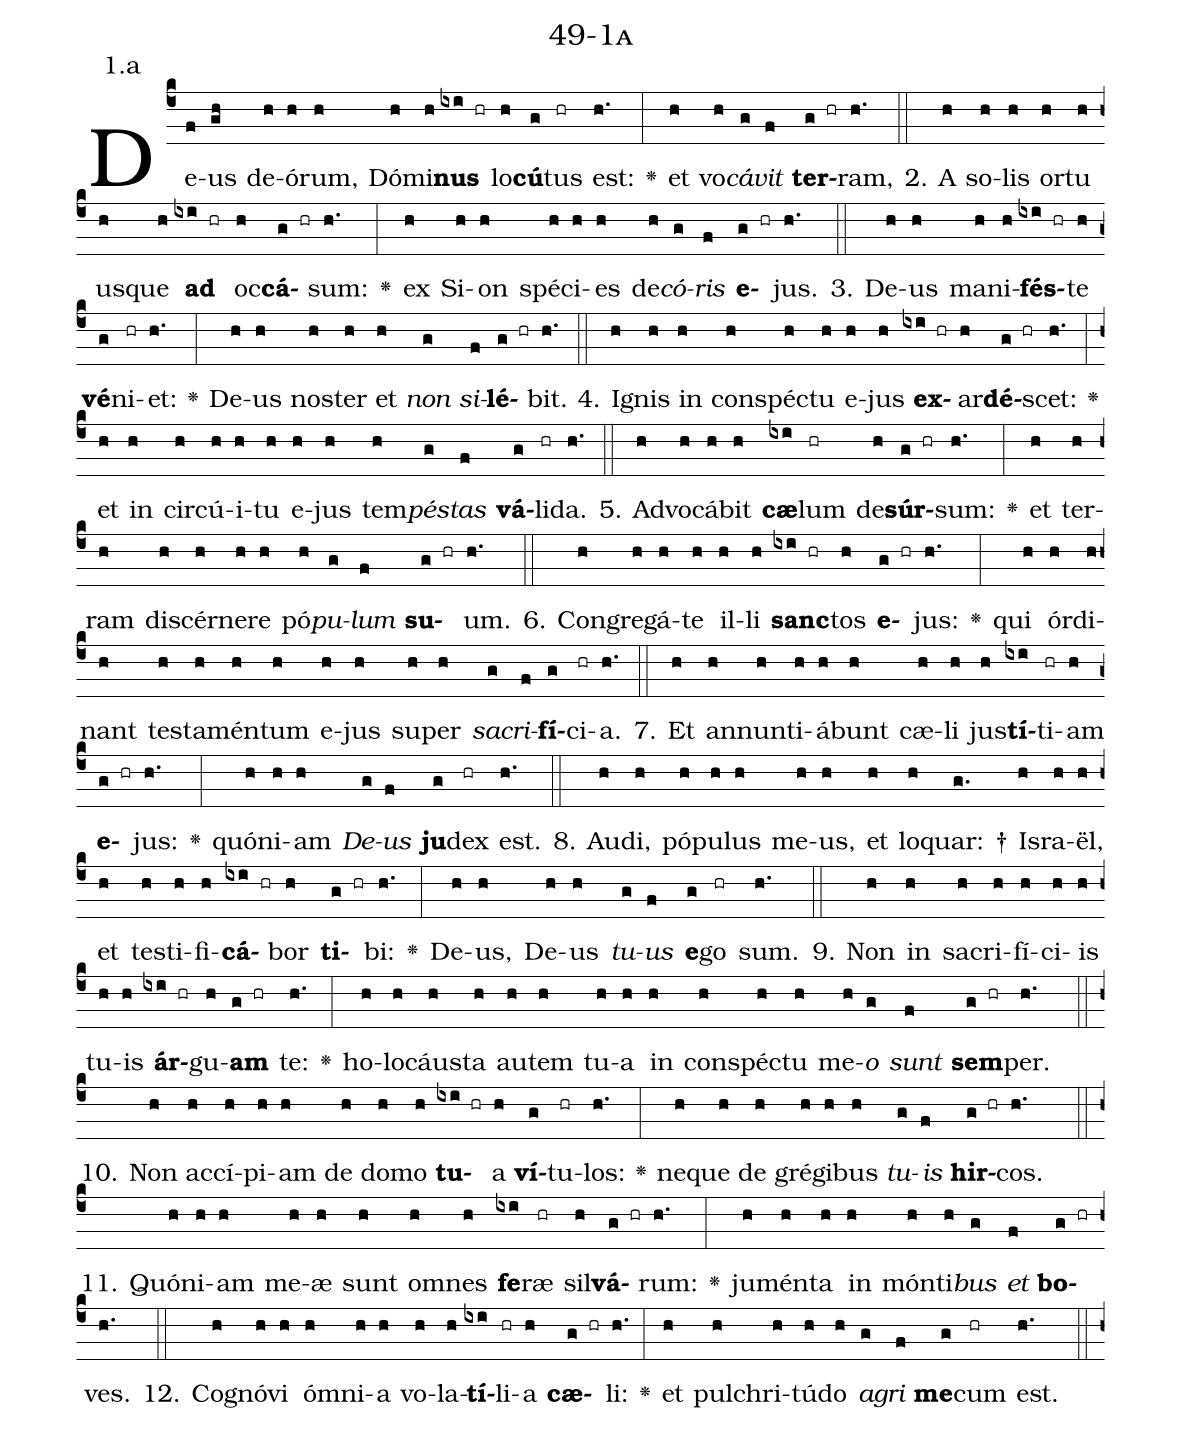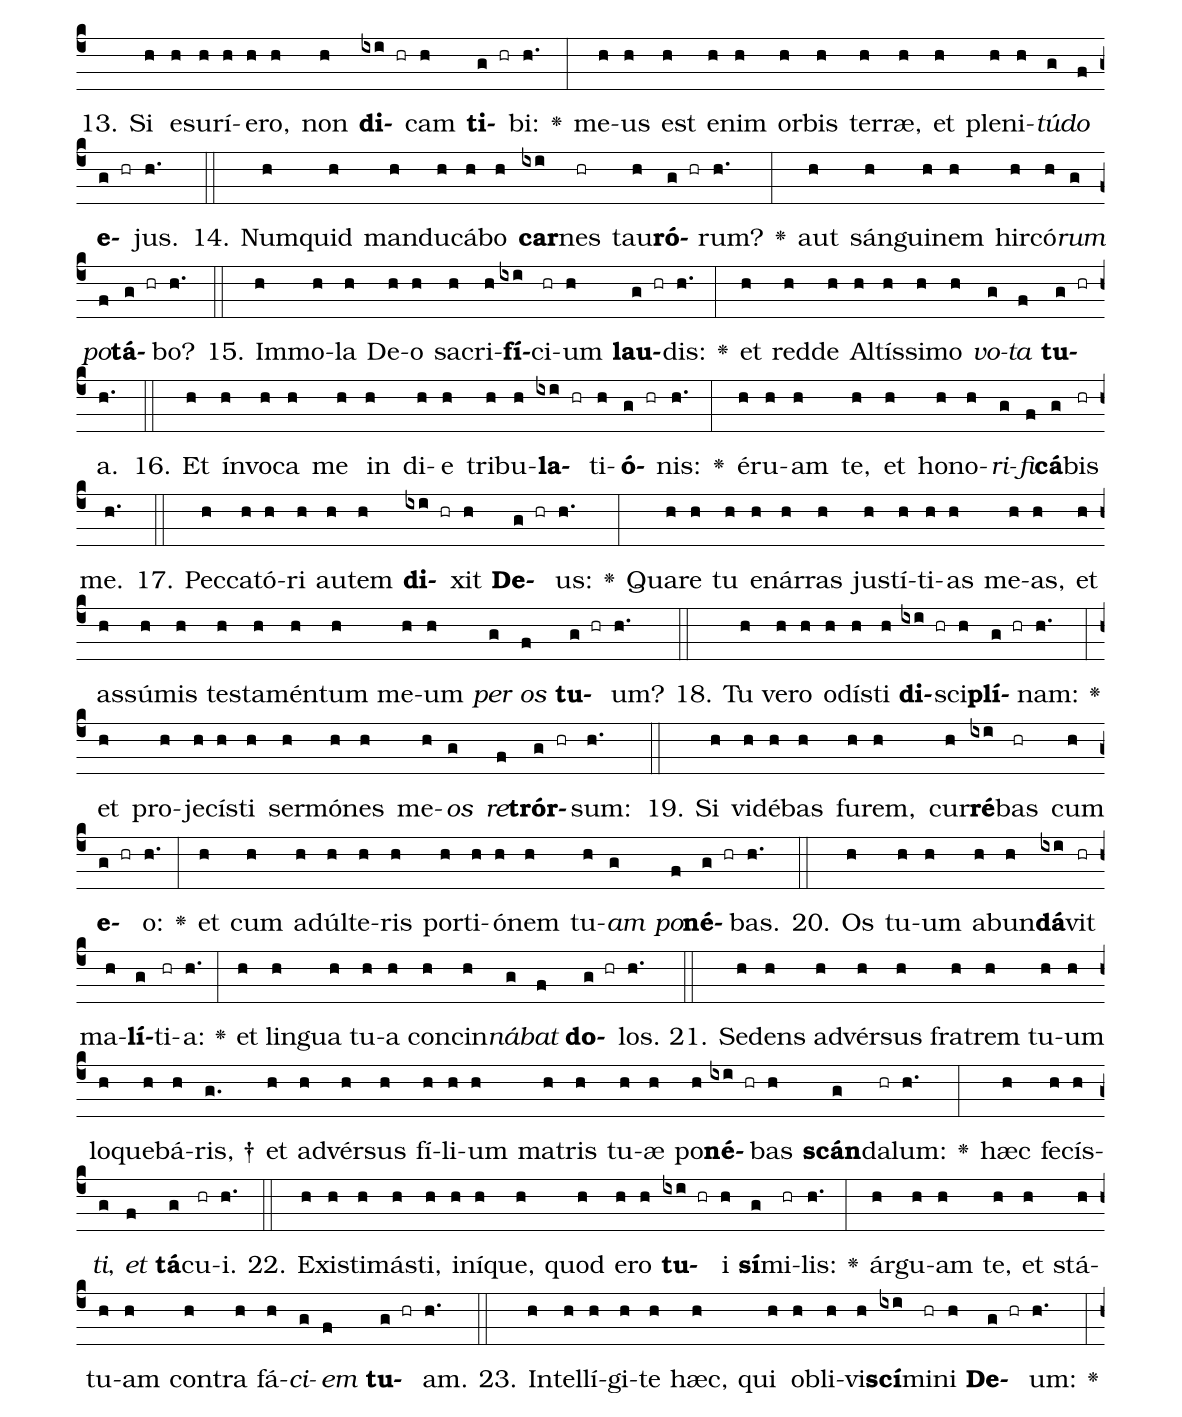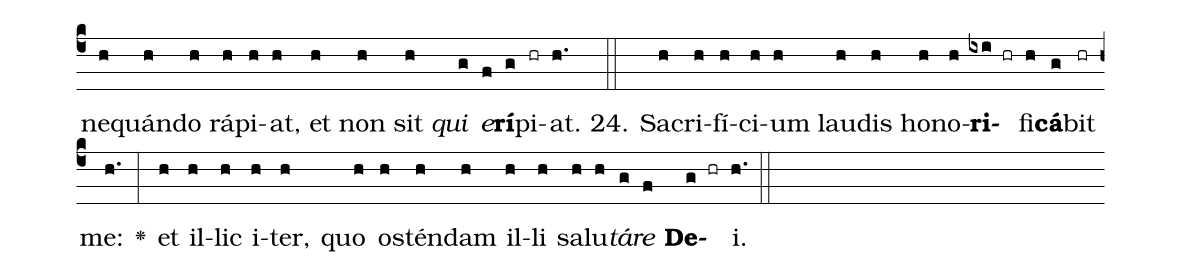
name: 49-1a;
annotation: 1.a;
%%
(c4)De(f)us(gh) de(h)ó(h)rum,(h) Dó(h)mi(h)<b>nus</b>(ixi hr) lo(h)<b>cú</b>(g)tus(hr) est:(h.) <v>\greheightstar</v>(:) et(h) vo(h)<i>cá</i>(g)<i>vit</i>(f) <b>ter</b>(g hr)ram,(h.) (::)
2. A(h) so(h)lis(h) or(h)tu(h) us(h)que(h) <b>ad</b>(ixi hr) oc(h)<b>cá</b>(g hr)sum:(h.) <v>\greheightstar</v>(:) ex(h) Si(h)on(h) spé(h)ci(h)es(h) de(h)<i>có</i>(g)<i>ris</i>(f) <b>e</b>(g hr)jus.(h.) (::)
3. De(h)us(h) ma(h)ni(h)<b>fés</b>(ixi hr)te(h) <b>vé</b>(g)ni(hr)et:(h.) <v>\greheightstar</v>(:) De(h)us(h) nos(h)ter(h) et(h) <i>non</i>(g) <i>si</i>(f)<b>lé</b>(g hr)bit.(h.) (::)
4. I(h)gnis(h) in(h) con(h)spéc(h)tu(h) e(h)jus(h) <b>ex</b>(ixi hr)ar(h)<b>dé</b>(g hr)scet:(h.) <v>\greheightstar</v>(:) et(h) in(h) cir(h)cú(h)i(h)tu(h) e(h)jus(h) tem(h)<i>pés</i>(g)<i>tas</i>(f) <b>vá</b>(g)li(hr)da.(h.) (::)
5. Ad(h)vo(h)cá(h)bit(h) <b>cæ</b>(ixi)lum(hr) de(h)<b>súr</b>(g hr)sum:(h.) <v>\greheightstar</v>(:) et(h) ter(h)ram(h) di(h)scér(h)ne(h)re(h) pó(h)<i>pu</i>(g)<i>lum</i>(f) <b>su</b>(g hr)um.(h.) (::)
6. Con(h)gre(h)gá(h)te(h) il(h)li(h) <b>sanc</b>(ixi hr)tos(h) <b>e</b>(g hr)jus:(h.) <v>\greheightstar</v>(:) qui(h) ór(h)di(h)nant(h) tes(h)ta(h)mén(h)tum(h) e(h)jus(h) su(h)per(h) <i>sa</i>(g)<i>cri</i>(f)<b>fí</b>(g)ci(hr)a.(h.) (::)
7. Et(h) an(h)nun(h)ti(h)á(h)bunt(h) cæ(h)li(h) jus(h)<b>tí</b>(ixi)ti(hr)am(h) <b>e</b>(g hr)jus:(h.) <v>\greheightstar</v>(:) quón(h)i(h)am(h) <i>De</i>(g)<i>us</i>(f) <b>ju</b>(g)dex(hr) est.(h.) (::)
8. Au(h)di,(h) pó(h)pu(h)lus(h) me(h)us,(h) et(h) lo(h)quar: †(g.) Is(h)ra(h)ël,(h) et(h) tes(h)ti(h)fi(h)<b>cá</b>(ixi hr)bor(h) <b>ti</b>(g hr)bi:(h.) <v>\greheightstar</v>(:) De(h)us,(h) De(h)us(h) <i>tu</i>(g)<i>us</i>(f) <b>e</b>(g)go(hr) sum.(h.) (::)
9. Non(h) in(h) sa(h)cri(h)fí(h)ci(h)is(h) tu(h)is(h) <b>ár</b>(ixi hr)gu(h)<b>am</b>(g hr) te:(h.) <v>\greheightstar</v>(:) ho(h)lo(h)cáus(h)ta(h) au(h)tem(h) tu(h)a(h) in(h) con(h)spéc(h)tu(h) me(h)<i>o</i>(g) <i>sunt</i>(f) <b>sem</b>(g hr)per.(h.) (::)
10. Non(h) ac(h)cí(h)pi(h)am(h) de(h) do(h)mo(h) <b>tu</b>(ixi hr)a(h) <b>ví</b>(g)tu(hr)los:(h.) <v>\greheightstar</v>(:) ne(h)que(h) de(h) gré(h)gi(h)bus(h) <i>tu</i>(g)<i>is</i>(f) <b>hir</b>(g hr)cos.(h.) (::)
11. Quón(h)i(h)am(h) me(h)æ(h) sunt(h) om(h)nes(h) <b>fe</b>(ixi)ræ(hr) sil(h)<b>vá</b>(g hr)rum:(h.) <v>\greheightstar</v>(:) ju(h)mén(h)ta(h) in(h) món(h)ti(h)<i>bus</i>(g) <i>et</i>(f) <b>bo</b>(g hr)ves.(h.) (::)
12. Co(h)gnó(h)vi(h) óm(h)ni(h)a(h) vo(h)la(h)<b>tí</b>(ixi)li(hr)a(h) <b>cæ</b>(g hr)li:(h.) <v>\greheightstar</v>(:) et(h) pul(h)chri(h)tú(h)do(h) <i>a</i>(g)<i>gri</i>(f) <b>me</b>(g)cum(hr) est.(h.) (::)
13. Si(h) e(h)su(h)rí(h)e(h)ro,(h) non(h) <b>di</b>(ixi hr)cam(h) <b>ti</b>(g hr)bi:(h.) <v>\greheightstar</v>(:) me(h)us(h) est(h) e(h)nim(h) or(h)bis(h) ter(h)ræ,(h) et(h) ple(h)ni(h)<i>tú</i>(g)<i>do</i>(f) <b>e</b>(g hr)jus.(h.) (::)
14. Num(h)quid(h) man(h)du(h)cá(h)bo(h) <b>car</b>(ixi)nes(hr) tau(h)<b>ró</b>(g hr)rum?(h.) <v>\greheightstar</v>(:) aut(h) sán(h)gui(h)nem(h) hir(h)có(h)<i>rum</i>(g) <i>po</i>(f)<b>tá</b>(g hr)bo?(h.) (::)
15. Im(h)mo(h)la(h) De(h)o(h) sa(h)cri(h)<b>fí</b>(ixi)ci(hr)um(h) <b>lau</b>(g hr)dis:(h.) <v>\greheightstar</v>(:) et(h) red(h)de(h) Al(h)tís(h)si(h)mo(h) <i>vo</i>(g)<i>ta</i>(f) <b>tu</b>(g hr)a.(h.) (::)
16. Et(h) ín(h)vo(h)ca(h) me(h) in(h) di(h)e(h) tri(h)bu(h)<b>la</b>(ixi hr)ti(h)<b>ó</b>(g hr)nis:(h.) <v>\greheightstar</v>(:) é(h)ru(h)am(h) te,(h) et(h) ho(h)no(h)<i>ri</i>(g)<i>fi</i>(f)<b>cá</b>(g)bis(hr) me.(h.) (::)
17. Pec(h)ca(h)tó(h)ri(h) au(h)tem(h) <b>di</b>(ixi hr)xit(h) <b>De</b>(g hr)us:(h.) <v>\greheightstar</v>(:) Qua(h)re(h) tu(h) e(h)nár(h)ras(h) jus(h)tí(h)ti(h)as(h) me(h)as,(h) et(h) as(h)sú(h)mis(h) tes(h)ta(h)mén(h)tum(h) me(h)um(h) <i>per</i>(g) <i>os</i>(f) <b>tu</b>(g hr)um?(h.) (::)
18. Tu(h) ve(h)ro(h) o(h)dís(h)ti(h) <b>di</b>(ixi hr)sci(h)<b>plí</b>(g hr)nam:(h.) <v>\greheightstar</v>(:) et(h) pro(h)je(h)cís(h)ti(h) ser(h)mó(h)nes(h) me(h)<i>os</i>(g) <i>re</i>(f)<b>trór</b>(g hr)sum:(h.) (::)
19. Si(h) vi(h)dé(h)bas(h) fu(h)rem,(h) cur(h)<b>ré</b>(ixi)bas(hr) cum(h) <b>e</b>(g hr)o:(h.) <v>\greheightstar</v>(:) et(h) cum(h) ad(h)úl(h)te(h)ris(h) por(h)ti(h)ó(h)nem(h) tu(h)<i>am</i>(g) <i>po</i>(f)<b>né</b>(g hr)bas.(h.) (::)
20. Os(h) tu(h)um(h) ab(h)un(h)<b>dá</b>(ixi)vit(hr) ma(h)<b>lí</b>(g)ti(hr)a:(h.) <v>\greheightstar</v>(:) et(h) lin(h)gua(h) tu(h)a(h) con(h)cin(h)<i>ná</i>(g)<i>bat</i>(f) <b>do</b>(g hr)los.(h.) (::)
21. Se(h)dens(h) ad(h)vér(h)sus(h) fra(h)trem(h) tu(h)um(h) lo(h)que(h)bá(h)ris, †(g.) et(h) ad(h)vér(h)sus(h) fí(h)li(h)um(h) ma(h)tris(h) tu(h)æ(h) po(h)<b>né</b>(ixi hr)bas(h) <b>scán</b>(g)da(hr)lum:(h.) <v>\greheightstar</v>(:) hæc(h) fe(h)cís(h)<i>ti</i>,(g) <i>et</i>(f) <b>tá</b>(g)cu(hr)i.(h.) (::)
22. Ex(h)is(h)ti(h)más(h)ti,(h) in(h)í(h)que,(h) quod(h) e(h)ro(h) <b>tu</b>(ixi hr)i(h) <b>sí</b>(g)mi(hr)lis:(h.) <v>\greheightstar</v>(:) ár(h)gu(h)am(h) te,(h) et(h) stá(h)tu(h)am(h) con(h)tra(h) fá(h)<i>ci</i>(g)<i>em</i>(f) <b>tu</b>(g hr)am.(h.) (::)
23. In(h)tel(h)lí(h)gi(h)te(h) hæc,(h) qui(h) ob(h)li(h)vi(h)<b>scí</b>(ixi)mi(hr)ni(h) <b>De</b>(g hr)um:(h.) <v>\greheightstar</v>(:) ne(h)quán(h)do(h) rá(h)pi(h)at,(h) et(h) non(h) sit(h) <i>qui</i>(g) <i>e</i>(f)<b>rí</b>(g)pi(hr)at.(h.) (::)
24. Sa(h)cri(h)fí(h)ci(h)um(h) lau(h)dis(h) ho(h)no(h)<b>ri</b>(ixi hr)fi(h)<b>cá</b>(g)bit(hr) me:(h.) <v>\greheightstar</v>(:) et(h) il(h)lic(h) i(h)ter,(h) quo(h) os(h)tén(h)dam(h) il(h)li(h) sa(h)lu(h)<i>tá</i>(g)<i>re</i>(f) <b>De</b>(g hr)i.(h.) (::)
